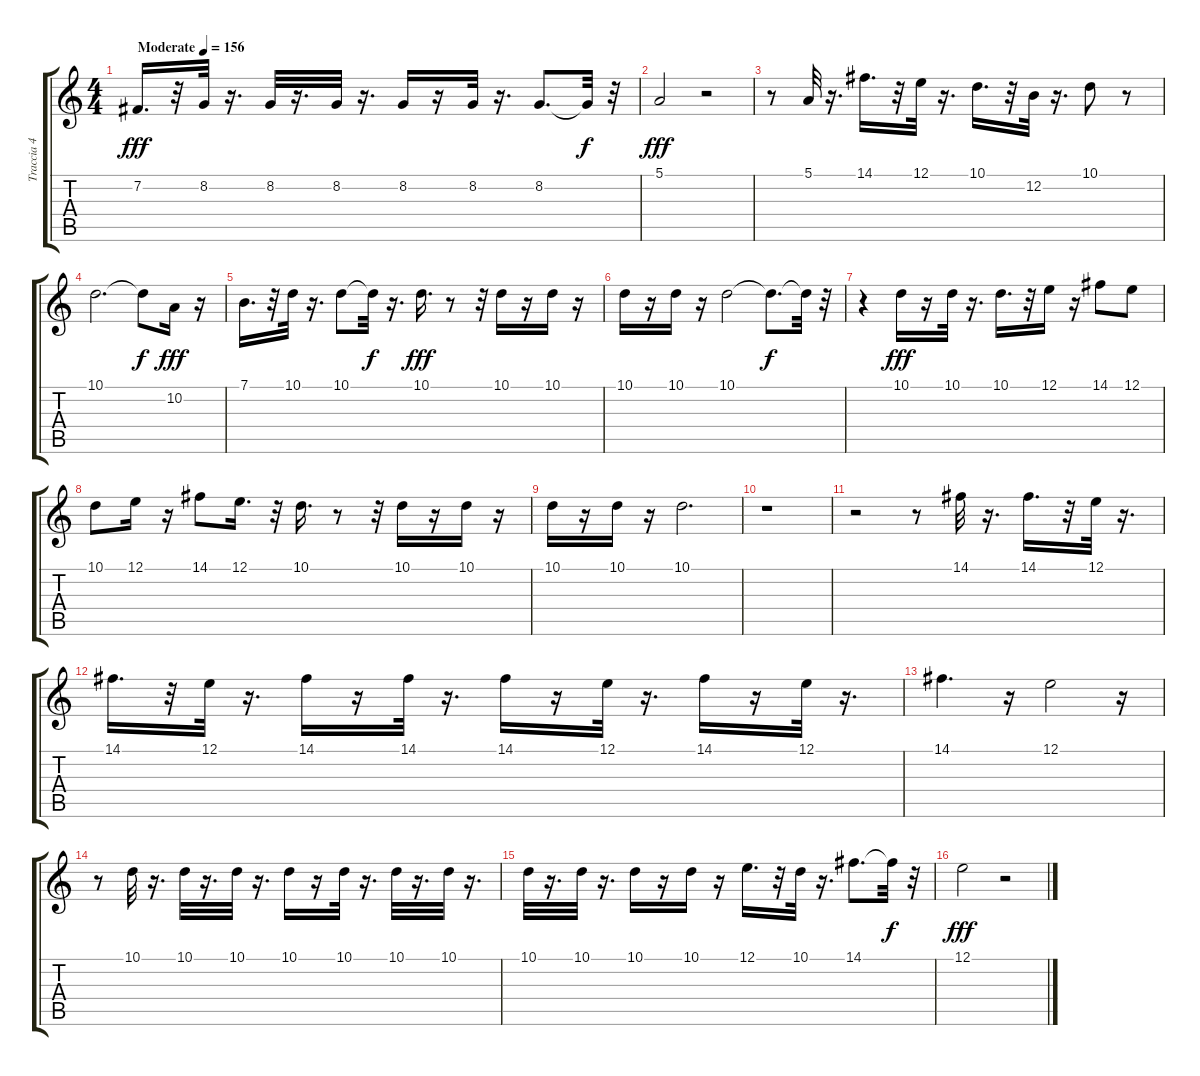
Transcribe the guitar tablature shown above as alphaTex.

\track ("Traccia 4" "Traccia 4") {instrument lead8bassandlead}
\staff {score tabs}
\tuning (E4 B3 G3 D3 A2 E2) {hide}
\ts (4 4)
\tempo (156 "Moderate")
\clef g2
\ks c
7.2.16{d dy fff instrument lead8bassandlead} r.32 8.2.32 r.16{d} 8.2.32 r.16{d} 8.2.32 r.16{d} 8.2.16 r.16 8.2.32 r.16{d} 8.2.8{d} 8.2{t}.32{dy f} r.32 |
5.1.2{dy fff} r.2 |
r.8 5.1.32 r.16{d} 14.1.16{d} r.32 12.1.32 r.16{d} 10.1.16{d} r.32 12.2.32 r.16{d} 10.1.8 r.8 |
10.1.2{d} 10.1{t}.8{dy f} 10.2.16{dy fff} r.16 |
7.1.16{d} r.32 10.1.32 r.16{d} 10.1.8 10.1{t}.32{dy f} r.16{d} 10.1.16{d dy fff} r.8 r.32 10.1.16 r.16 10.1.16 r.16 |
10.1.16 r.16 10.1.16 r.16 10.1.2 10.1{t}.8{d dy f} 10.1{t}.32 r.32 |
r.4 10.1.16{dy fff} r.16 10.1.32 r.16{d} 10.1.16{d} r.32 12.1.16 r.16 14.1.8 12.1.8 |
10.1.8 12.1.16 r.16 14.1.8 12.1.16{d} r.32 10.1.16{d} r.8 r.32 10.1.16 r.16 10.1.16 r.16 |
10.1.16 r.16 10.1.16 r.16 10.1.2{d} |
r.1 |
r.2 r.8 14.1.32 r.16{d} 14.1.16{d} r.32 12.1.32 r.16{d} |
14.1.16{d} r.32 12.1.32 r.16{d} 14.1.16 r.16 14.1.32 r.16{d} 14.1.16 r.16 12.1.32 r.16{d} 14.1.16 r.16 12.1.32 r.16{d} |
14.1.4{d} r.16 12.1.2 r.16 |
r.8 10.1.32 r.16{d} 10.1.32 r.16{d} 10.1.32 r.16{d} 10.1.16 r.16 10.1.32 r.16{d} 10.1.32 r.16{d} 10.1.32 r.16{d} |
10.1.32 r.16{d} 10.1.32 r.16{d} 10.1.16 r.16 10.1.16 r.16 12.1.16{d} r.32 10.1.32 r.16{d} 14.1.8{d} 14.1{t}.32{dy f} r.32 |
12.1.2{dy fff} r.2
